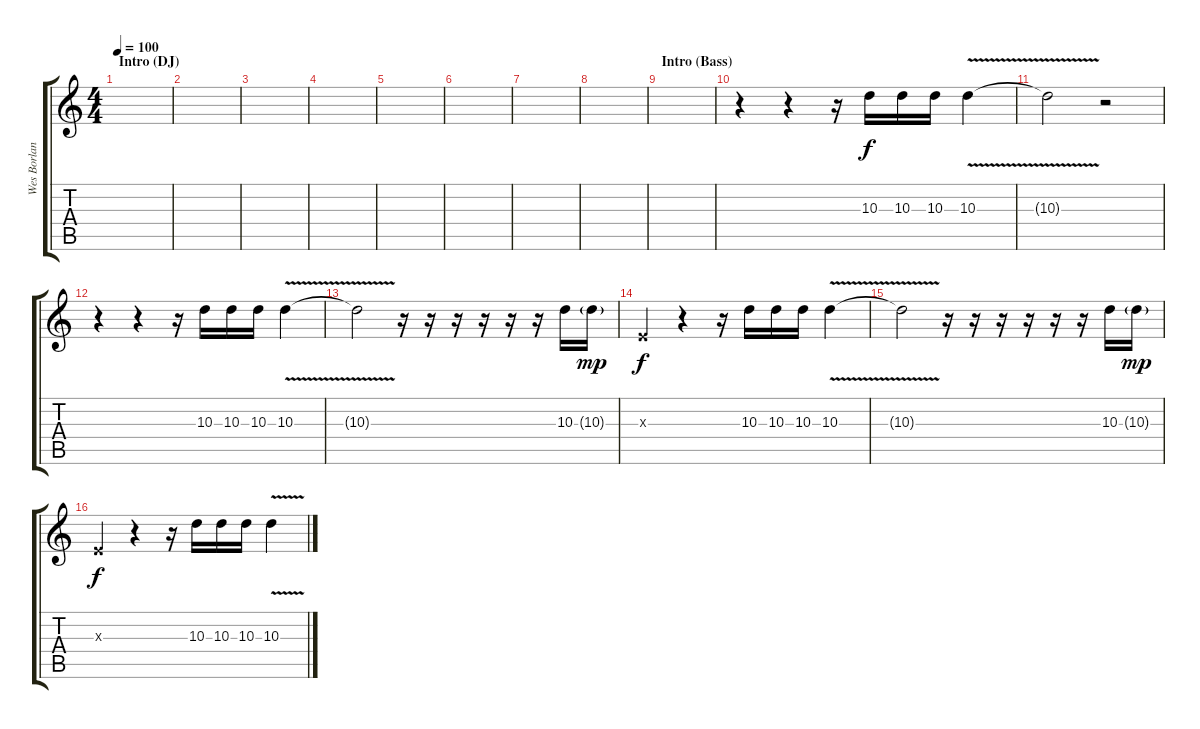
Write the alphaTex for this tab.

\track ("Wes Borland" "Wes Borlan") {instrument overdrivenguitar}
\staff {score tabs}
\tuning (Db4 Ab3 E3 B2 Gb2 B1) {hide}
\ts (4 4)
\section ("" "Intro (DJ)")
\tempo 100
\clef g2
\ks c
|
|
|
|
|
|
|
|
\section ("" "Intro (Bass)")
|
r.4 r.4 r.16 10.3.16 10.3.16 10.3.16 10.3{v}.4 |
10.3{t}.2 r.2 |
r.4 r.4 r.16 10.3.16 10.3.16 10.3.16 10.3{v}.4 |
10.3{t}.2 r.16 r.16 r.16 r.16 r.16 r.16 10.3.16 10.3{g}.16{dy mp} |
0.3{x}.4{dy f} r.4 r.16 10.3.16 10.3.16 10.3.16 10.3{v}.4 |
10.3{t}.2 r.16 r.16 r.16 r.16 r.16 r.16 10.3.16 10.3{g}.16{dy mp} |
0.3{x}.4{dy f} r.4 r.16 10.3.16 10.3.16 10.3.16 10.3{v}.4
